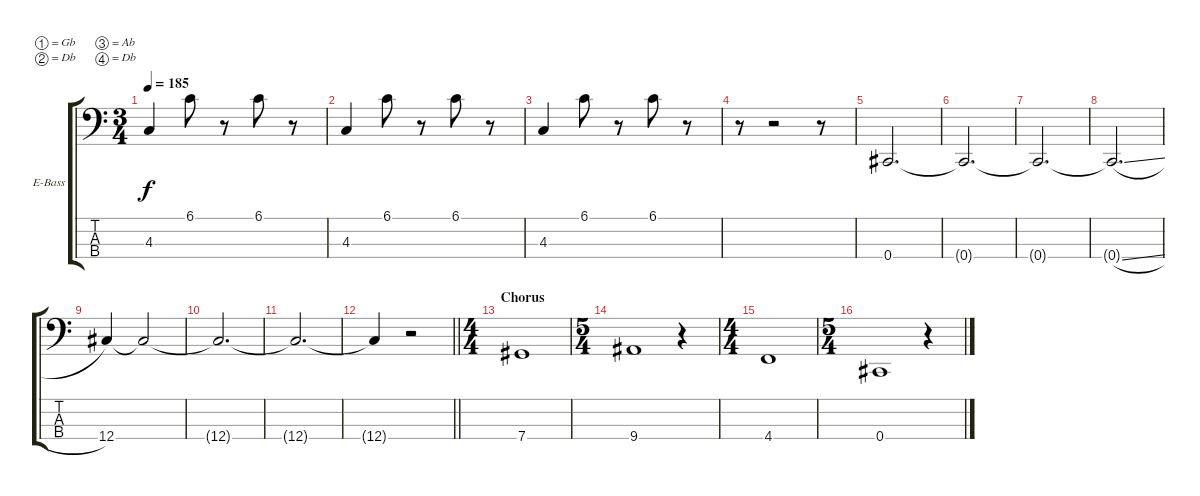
\bracketExtendMode groupsimilarinstruments
\firstSystemTrackNameOrientation horizontal
\otherSystemsTrackNameOrientation horizontal
\track ("Bass" "E-Bass") {instrument electricbassfinger}
\staff {score tabs}
\tuning (Gb2 Db2 Ab1 Db1)
\ts (3 4)
\tempo 185
\clef f4
\ks c
4.3.4{dy f} 6.1.8 r.8 6.1.8 r.8 |
4.3.4 6.1.8 r.8 6.1.8 r.8 |
4.3.4 6.1.8 r.8 6.1.8 r.8 |
r.8 r.2 r.8 |
0.4.2{d} |
0.4{t}.2{d} |
0.4{t}.2{d} |
0.4{sl t}.2{d} |
12.4.4 12.4{t}.2 |
12.4{t}.2{d} |
12.4{t}.2{d} |
\barLineRight lightlight
12.4{t}.4 r.2 |
\ts (4 4)
\beaming (8 2 2 2 2)
\section ("" "Chorus")
7.4.1 |
\ts (5 4)
\beaming (8 2 2 2 4)
9.4.1 r.4 |
\ts (4 4)
\beaming (8 2 2 2 2)
4.4.1 |
\ts (5 4)
\beaming (8 2 2 2 4)
0.4.1 r.4
